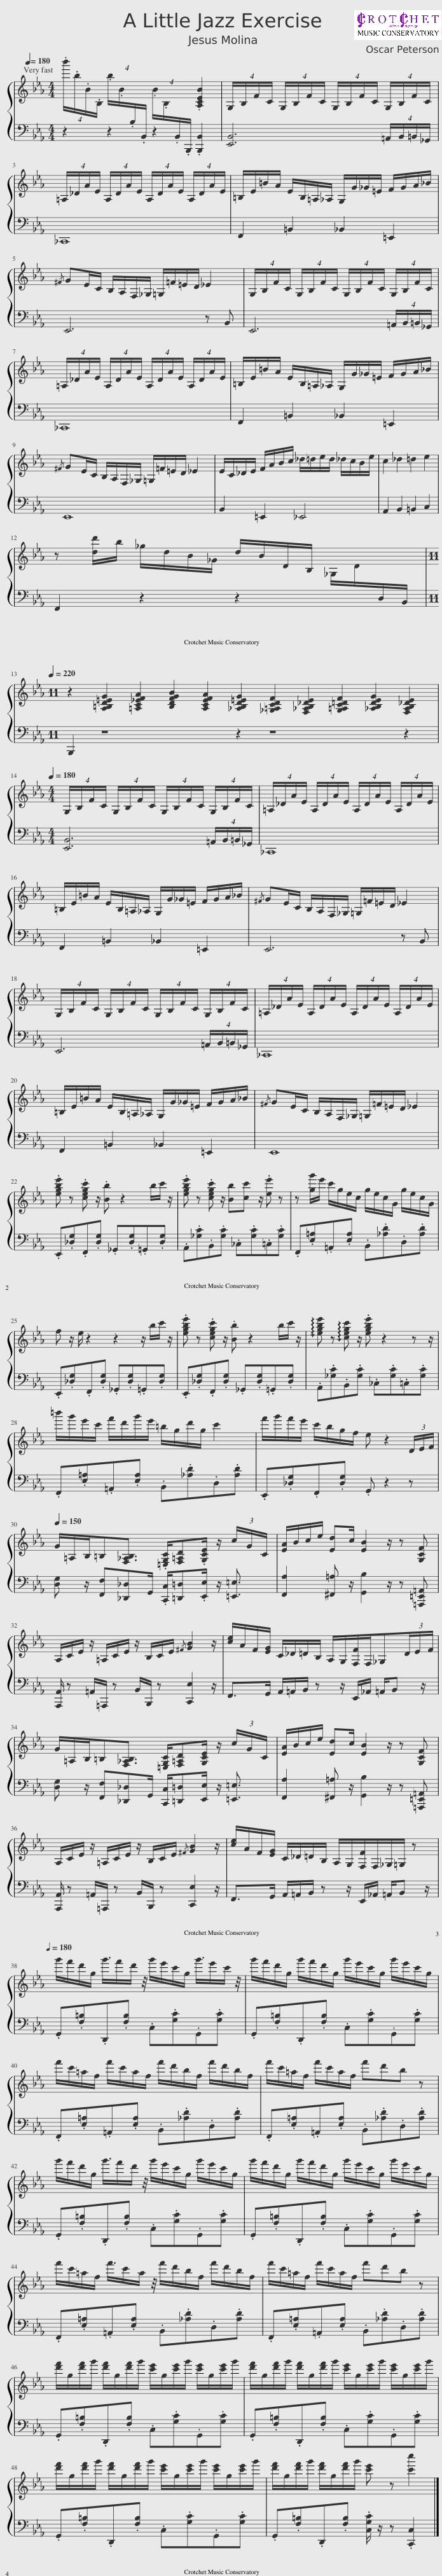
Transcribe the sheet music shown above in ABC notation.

X:1
%%score { 1 | 2 }
L:1/8
Q:1/4=180
M:4/4
I:linebreak $
K:Eb
V:1 treble
V:2 bass
V:1
 .b'/.b/.B/.B,/ .b/.B/[I:staff +1].B,/.B,,/[I:staff -1] .B/.B,/[I:staff +1].B,,/.B,,,/[I:staff -1] .[A,CEB]2 | G,/B,/F/C/ G,/B,/F/C/ G,/B,/F/C/ G,/B,/F/C/ |$[K:Eb] =A,/_D/A/E/ A,/D/A/E/ A,/D/A/E/ A,/D/A/E/ | =B,/E/=B/A/ E/B,/=A,/_A,/ G,/G/_G/=E/ F/G/A/_B/ |$[K:Eb]{/^F} GE/C/ B,/A,/F,/_G,/ =G,/=F/=E/D/ _E2 | %5
 G,/B,/F/C/ G,/B,/F/C/ G,/B,/F/C/ G,/B,/F/C/ |$[K:Eb] =A,/_D/A/E/ A,/D/A/E/ A,/D/A/E/ A,/D/A/E/ | =B,/E/=B/A/ E/B,/=A,/_A,/ G,/G/_G/=E/ F/G/A/_B/ |$[K:Eb]{/^F} GE/C/ B,/A,/F,/_G,/ =G,/=F/=E/D/ _E2 | E/C/_D/E/ F/A/B/c/ _d/=d/e/d/ _d/c/B/e/ | %10
 c2 _d2 =d2 e2 |$[K:Eb] z [dd']/b/ _g/d/B/_G/ d/B/D/B,/ _G,/D/[I:staff +1]D,/B,,/ |$[K:Eb][M:11/4][Q:1/4=220][I:staff -1] z2 [A,=B,D=EG]2 [=A,C_EFA]2 [B,DFGB]2 [A,CEFA]2 [_A,B,D=EG]2 [_G,=A,CDF]2 [F,_A,B,_DE]2 [G,=A,C=DF]2 [_A,B,DEG]2 [F,A,B,_DE]2 |$[K:Eb][M:4/4][Q:1/4=180] G,/B,/F/C/ G,/B,/F/C/ G,/B,/F/C/ G,/B,/F/C/ | =A,/_D/A/E/ A,/D/A/E/ A,/D/A/E/ A,/D/A/E/ |$ %15
[K:Eb] =B,/E/=B/A/ E/B,/=A,/_A,/ G,/G/_G/=E/ F/G/A/_B/ |{/^F} GE/C/ B,/A,/F,/_G,/ =G,/=F/=E/D/ _E2 |$[K:Eb] G,/B,/F/C/ G,/B,/F/C/ G,/B,/F/C/ G,/B,/F/C/ | =A,/_D/A/E/ A,/D/A/E/ A,/D/A/E/ A,/D/A/E/ |$[K:Eb] =B,/E/=B/A/ E/B,/=A,/_A,/ G,/G/_G/=E/ F/G/A/_B/ | %20
{/^F} GE/C/ B,/A,/F,/_G,/ =G,/=F/=E/D/ _E2 |$[K:Eb] .[egbe'] z .[cegc'] z/ .[Bb] z2 b/c'/ z/ | .[egbe'] z .[cegc'] z/ [Bb][cc'] z/ .[ee'] z | z [gg']/e'/ c'/g/e/c/ g/e/c/G/ g/e/c/G/ |$[K:Eb] f z/ e/ z2 z2 z/ b/c'/ z/ | %25
 .[egbe'] z .[cegc'] z/ .[Bb] z2 b/c'/ z/ | !arpeggio![egbe'] z !arpeggio![cegc'] z/ .[egbe'] z2 z z/ |$[K:Eb] =b'/g'/e'/c'/ f'/d'/g'/e'/ =b/g/d'/g/ c'2 | f'/g'/f'/e'/ c'/b/g/f/ e z2 (3D/E/F/ |$[K:Eb][Q:1/4=150] G/=A,/B,/=B,[F,_A,B,]3/2 .[=E,G,C]/[F,=A,D].[G,CE]/ z/ c/G/C/ | %30
 [EA]/B/c/e/ [Ed]c/ [EB]2 z/ z [G,CF] |$[K:Eb] A,/C/E/ z/ =A,/C/E/ z/ B,/C/E/{/^F} [GB]2 z/ | [ce]/A/F/[EG]/ C/_D/=D/B,/ A,/G,/[F,F]/F,/_G,(3D/E/F/ |$[K:Eb] G/=A,/B,/=B,[F,_A,B,]3/2 [=E,G,C]/[F,=A,D][G,CE]/ z/ c/G/C/ | [EA]/B/c/e/ [Ed]c/ [EB]2 z/ z [G,CF] |$ %35
[K:Eb] A,/C/E/ z/ =A,/C/E/ z/ B,/C/E/{/^F} [GB]2 z/ | [ce]/A/F/[EG]/ C/_D/=D/B,/ A,/G,/[F,F]/F,/_G,/=G,/ z |$[K:Eb][Q:1/4=180] g'/f'/d'/g/ g'3/4f'/d'/ z/4 g'/e'/c'/g/ g'3/4e'/c'/ z/4 | g'/f'/d'/g/ g'/f'/d'/g/ g'/e'/c'/g/ g'/e'/c'/g/ |$[K:Eb] f'/c'/=a/f/ f'/c'/a/f/ f'/d'/b/f/ f'/d'/b/f/ | %40
 f'/c'/=a/f/ f'/c'/a/f/ f'd'b z |$[K:Eb] g'/f'/d'/g/ g'3/4f'/d'/ z/4 g'/e'/c'/g/ g'/e'/c'/g/ | g'/f'/d'/g/ g'/f'/d'/g/ g'/e'/c'/g/ g'/e'/c'/g/ |$[K:Eb] f'/c'/=a/f/ f'3/4c'/a/ z/4 f'/d'/b/f/ f'/d'/b/f/ | f'/c'/=a/f/ f'/c'/a/f/ f'd'b z |$ %45
[K:Eb] [d'f']/g/[d'f']/g'/ [d'f']/g/[d'f']/g'/ [c'e']/g/[c'e']/g'/ [c'e']/g/[c'e']/g'/ | [d'f']/g/[d'f']/g'/ [d'f']/g/[d'f']/g'/ [c'e']/g/[c'e']/g'/ [c'e']/g/[c'e']/g'/ |$[K:Eb] [d'f']/g/[d'f']/g'/ [d'f']/g/[d'f']/g'/ [c'e']/g/[c'e']/g'/ [c'e']/g/[c'e']/g'/ | [d'f']/g/[d'f']/g'/ [d'f']/g/[d'f']/g'/ [c'e'] z [c'c'']2 |] %49
V:2
 z2 z2 z2 .[B,,,B,,]2 | [E,,B,,]6 =A,,/B,,/=B,,/_G,,/ |$[K:Eb] _C,,8 | F,,2 =B,,2 _B,,2 =E,,2 |$[K:Eb] E,,6 z B,, | %5
 E,,6 =A,,/B,,/=B,,/_G,,/ |$[K:Eb] _C,,8 | F,,2 =B,,2 _B,,2 =E,,2 |$[K:Eb] E,,8 | B,,2 =E,,2 _E,,4 | %10
 A,,2 B,,2 =B,,2 C,2 |$[K:Eb] F,,2 z2 z2 x/ x/ x/ x/ |$[K:Eb][M:11/4] B,,,2 z8 z2 z8 z2 |$[K:Eb][M:4/4] [E,,B,,]6 =A,,/B,,/=B,,/_G,,/ | _C,,8 |$ %15
[K:Eb] F,,2 =B,,2 _B,,2 =E,,2 | E,,6 z B,, |$[K:Eb] E,,6 =A,,/B,,/=B,,/_G,,/ | _C,,8 |$[K:Eb] F,,2 =B,,2 _B,,2 =E,,2 | %20
 E,,8 |$[K:Eb] .E,,.[_D,G,].F,,.[D,G,] ._G,,.[D,G,].=G,,.[D,G,] | .A,,.[_G,C].B,,.[G,C] ._C,.[G,C].=C,.[G,C] | .F,,.[E,=A,].=A,,.[E,A,] .B,,.[_A,D].D,.[A,D] |$[K:Eb] .E,,.[_D,G,].F,,.[D,G,] ._G,,.[D,G,].=G,,.[D,G,] | %25
 .E,,.[_D,G,].F,,.[D,G,] ._G,,.[D,G,].=G,,.[D,G,] | .A,,.[_G,C].B,,.[G,C] ._C,.[G,C].=C,.[G,C] |$[K:Eb] .F,,.[E,=A,].=A,,.[E,A,] .B,,.[_A,D].D,.[A,D] | .E,,.[_D,G,].F,,.[D,G,] .G,, z2 z |$[K:Eb] [D,G,] z/ [F,,F,][_D,,_D,]G,,/ .[C,,C,]/[=D,,=D,].[E,,E,]/ z/ [=E,,=E,]3/2 | %30
 [F,,A,]2 [^F,,=A,] z/ [G,,B,]2 z/ z [=A,,,=E,,=A,,] |$[K:Eb] [A,,,A,,]/ z =A,,/=A,,,/ z B,,/B,,,/ z [C,,E,]2 z/ | F,,>G,, A,,/=A,,/B,,/ z z/ E,,/_A,,/ =A,,/B,, z/ |$[K:Eb] [D,G,] z/ [F,,F,][_D,,_D,]G,,/ [C,,C,]/[=D,,=D,][E,,E,]/ z/ [=E,,=E,]3/2 | [F,,A,]2 [^F,,=A,] z/ [G,,B,]2 z/ z [=A,,,=E,,=A,,] |$ %35
[K:Eb] [A,,,A,,]/ z =A,,/=A,,,/ z B,,/B,,,/ z [C,,E,]2 z/ | F,,>G,, A,,/=A,,/B,,/ z z/ E,,/_A,,/ =A,,/B,, z/ |$[K:Eb] .G,,.[F,=B,].D,,.[F,B,] .C,.[G,C].G,,.[G,C] | .G,,.[F,=B,].D,,.[F,B,] .C,.[G,C].G,,.[G,C] |$[K:Eb] .F,,.[E,=A,].=A,,.[E,A,] .B,,.[_A,D].D,.[A,D] | %40
 .F,,.[E,=A,].=A,,.[E,A,] .B,,.[_A,D].D,.[A,D] |$[K:Eb] .G,,.[F,=B,].D,,.[F,B,] .C,.[G,C].G,,.[G,C] | .G,,.[F,=B,].D,,.[F,B,] .C,.[G,C].G,,.[G,C] |$[K:Eb] .F,,.[E,=A,].=A,,.[E,A,] .B,,.[_A,D].D,.[A,D] | .F,,.[E,=A,].=A,,.[E,A,] .B,,.[_A,D].D,.[A,D] |$ %45
[K:Eb] .G,,.[F,=B,].D,,.[F,B,] .C,.[G,C].G,,.[G,C] | .G,,.[F,=B,].D,,.[F,B,] .C,.[G,C].G,,.[G,C] |$[K:Eb] .G,,.[F,=B,].D,,.[F,B,] .C,.[G,C].G,,.[G,C] | .G,,.[F,=B,].D,,.[F,B,] .[C,G,C]/ z/ z .[C,,C,]2 |] %49
